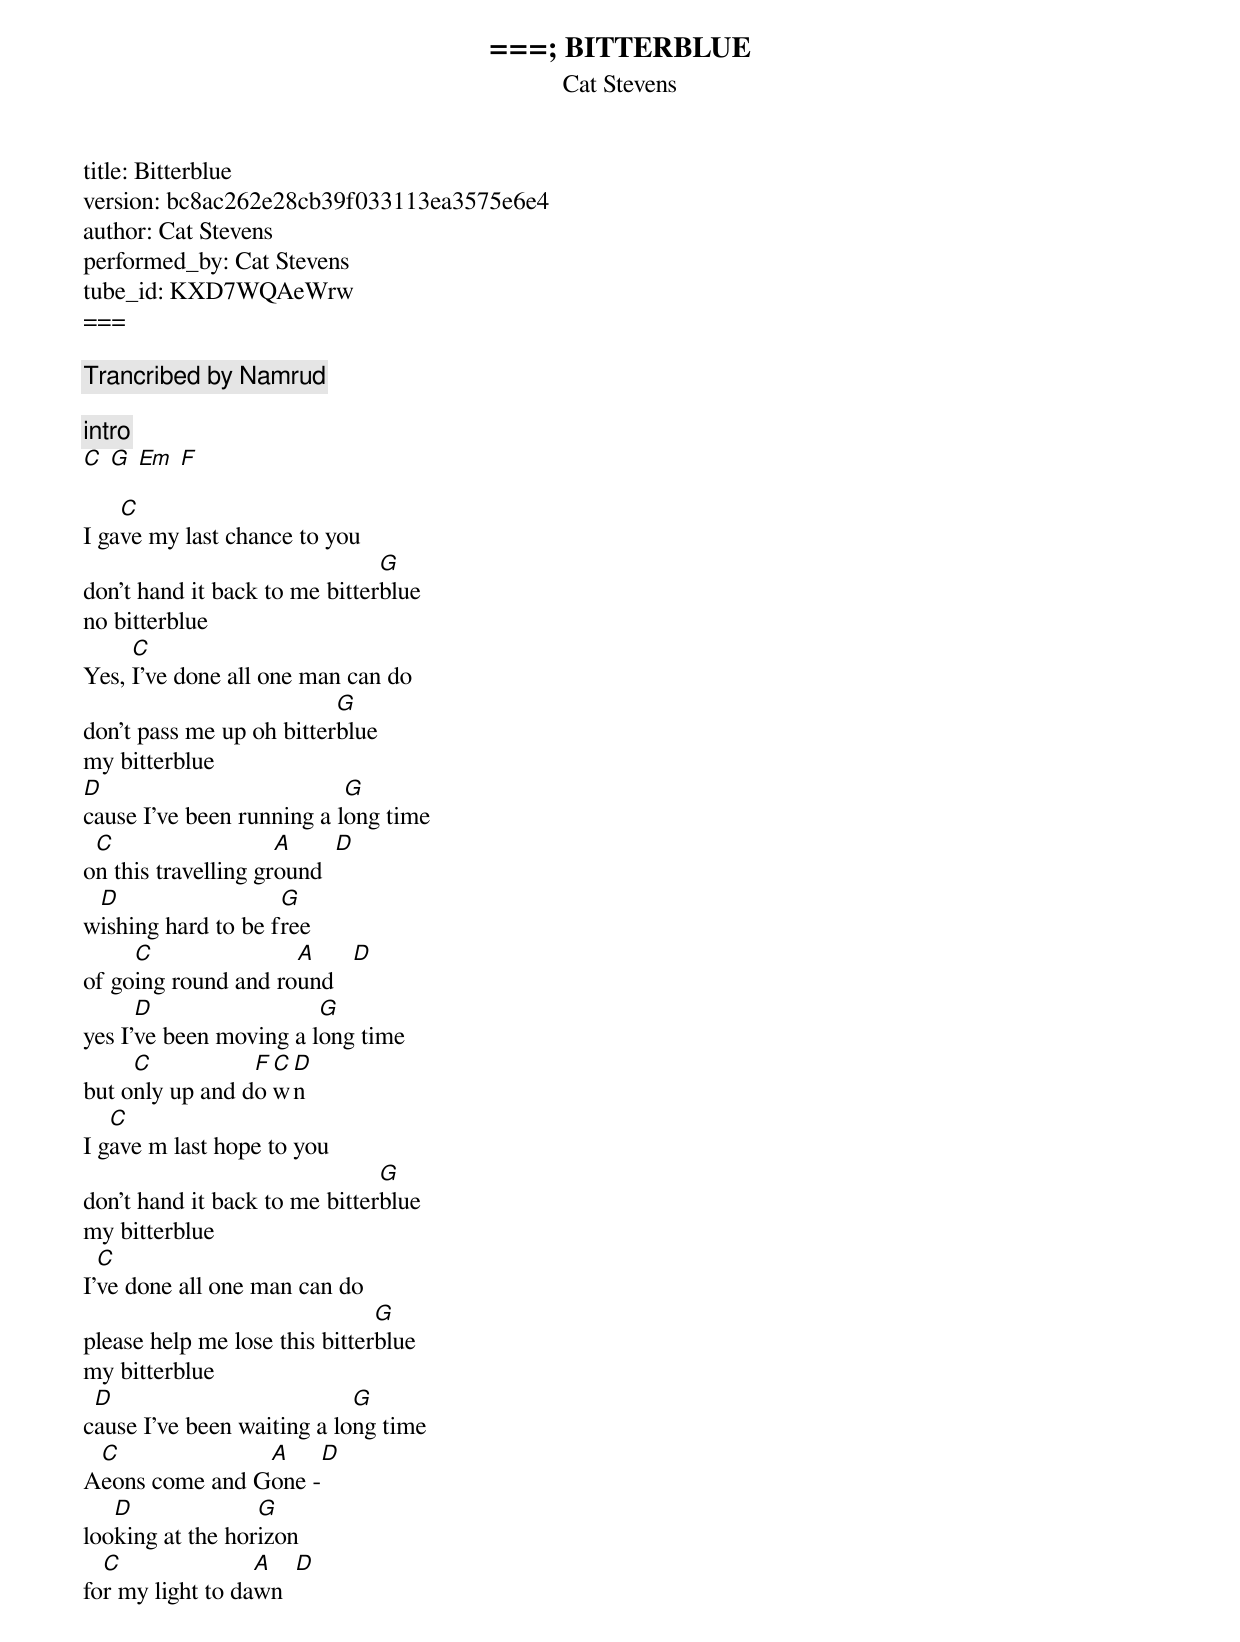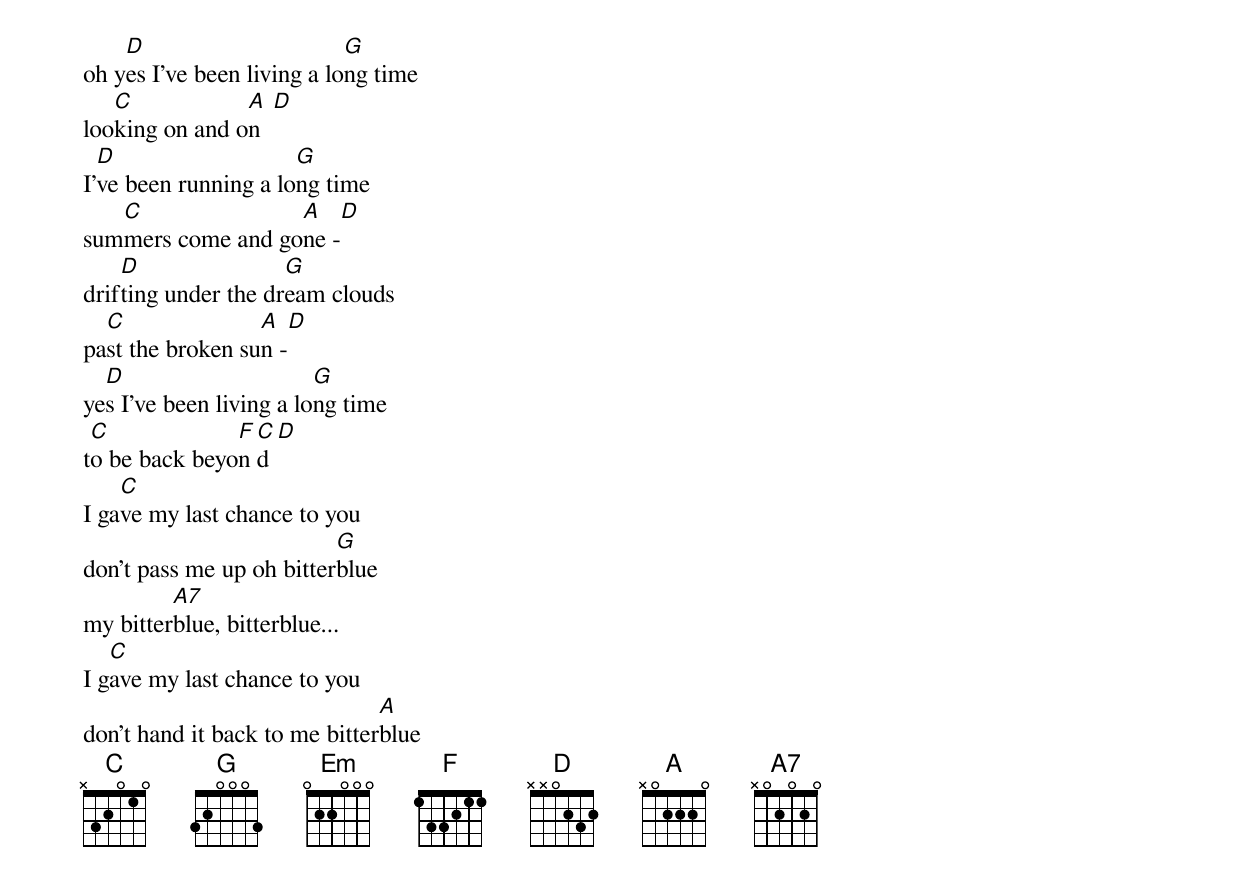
===
title: Bitterblue
version: bc8ac262e28cb39f033113ea3575e6e4
author: Cat Stevens
performed_by: Cat Stevens
tube_id: KXD7WQAeWrw
===

{t:BITTERBLUE}
{st:Cat Stevens}
{comment: Trancribed by Namrud}

{comment: intro}
[C] [G] [Em] [F]

I ga[C]ve my last chance to you
don't hand it back to me bitter[G]blue
no bitterblue
Yes, [C]I've done all one man can do
don't pass me up oh bitter[G]blue
my bitterblue
[D]cause I've been running a l[G]ong time
o[C]n this travelling gr[A]ound  [D]
w[D]ishing hard to be f[G]ree
of go[C]ing round and ro[A]und   [D]
yes I'[D]ve been moving a l[G]ong time
but o[C]nly up and d[F]o[C]w[D]n
I g[C]ave m last hope to you
don't hand it back to me bitter[G]blue
my bitterblue
I'[C]ve done all one man can do
please help me lose this bitter[G]blue
my bitterblue
c[D]ause I've been waiting a lo[G]ng time
A[C]eons come and G[A]one -[D]
loo[D]king at the hor[G]izon
fo[C]r my light to da[A]wn  [D]
oh y[D]es I've been living a lo[G]ng time
loo[C]king on and o[A]n  [D]
I'[D]ve been running a lo[G]ng time
sum[C]mers come and go[A]ne -[D]
drif[D]ting under the dr[G]eam clouds
pa[C]st the broken su[A]n -[D]
ye[D]s I've been living a lo[G]ng time
t[C]o be back beyo[F]n[C]d[D]
I ga[C]ve my last chance to you
don't pass me up oh bitter[G]blue
my bitter[A7]blue, bitterblue...
I g[C]ave my last chance to you
don't hand it back to me bitter[A]blue
